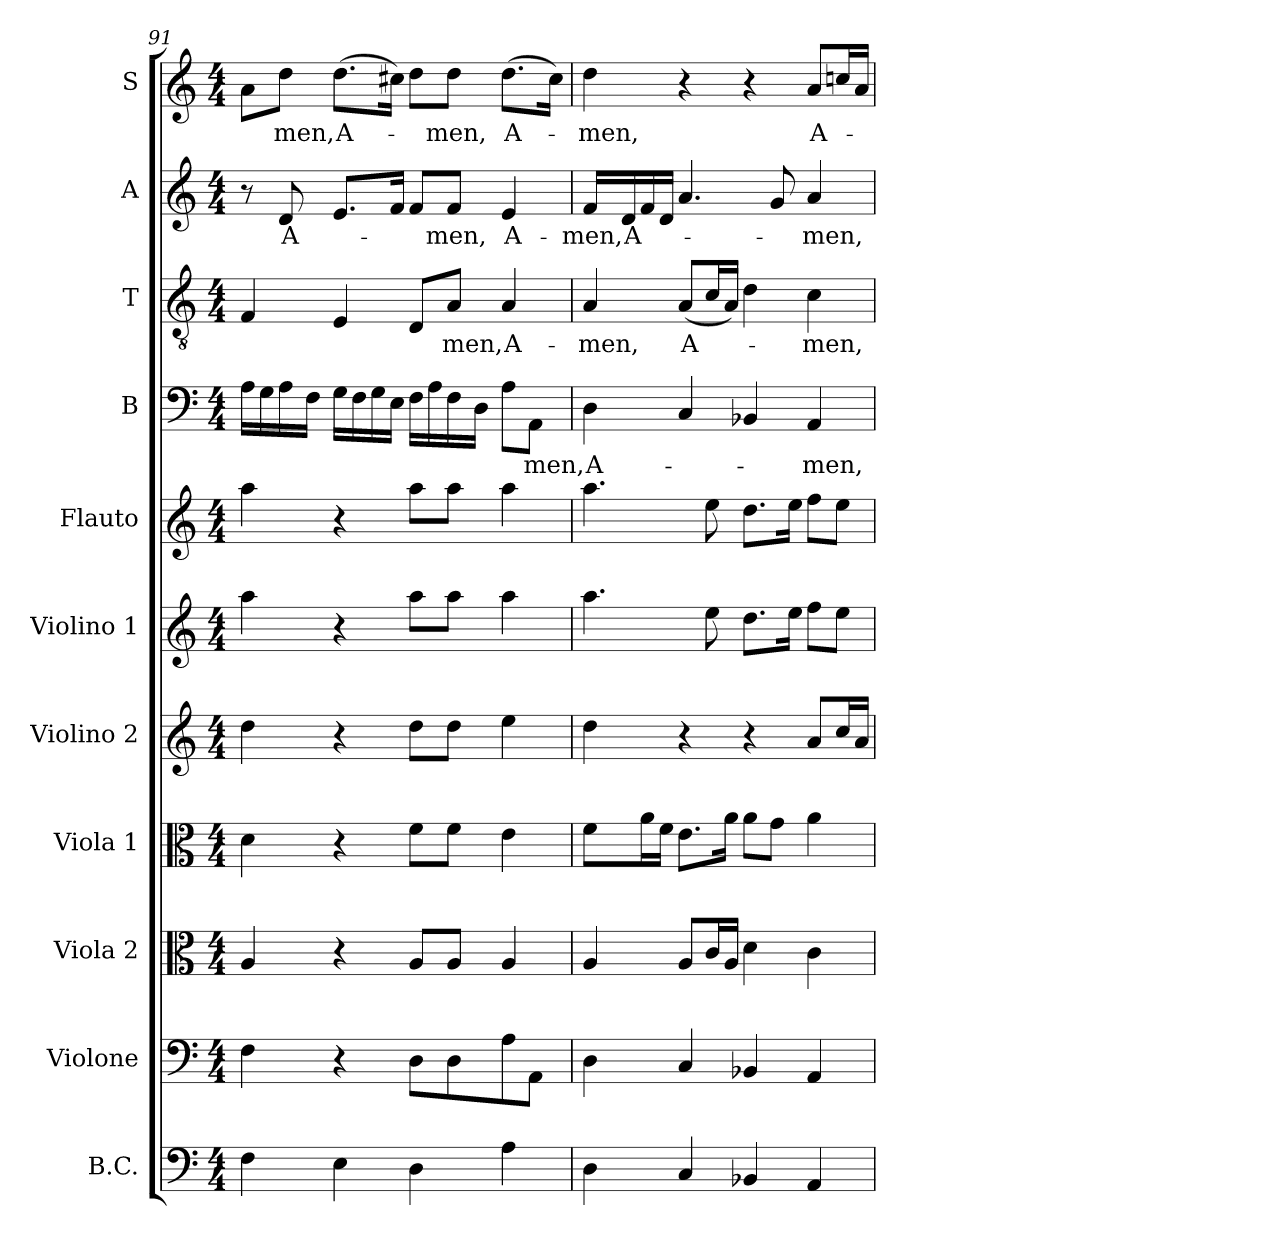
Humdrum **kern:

**kern	**kern	**kern	**kern	**kern	**kern	**kern	**kern	**text	**kern	**text	**kern	**text	**kern	**text
*part11	*part10	*part9	*part8	*part7	*part6	*part5	*part4	*part4	*part3	*part3	*part2	*part2	*part1	*part1
*staff11	*staff10	*staff9	*staff8	*staff7	*staff6	*staff5	*staff4	*staff4	*staff3	*staff3	*staff2	*staff2	*staff1	*staff1
*I"B.C.	*I"Violone	*I"Viola 2	*I"Viola 1	*I"Violino 2	*I"Violino 1	*I"Flauto	*I"B	*	*I"T	*	*I"A	*	*I"S	*
*I'B.C.	*I'Vne.	*I'Va2	*I'Va1	*I'Vn2	*I'Vn1	*I'Fl.	*I'B	*	*I'T	*	*I'A	*	*I'S	*
*clefF4	*clefF4	*clefC3	*clefC3	*clefG2	*clefG2	*clefG2	*clefF4	*	*clefGv2	*	*clefG2	*	*clefG2	*
*	*	*	*	*	*	*	*	*	*ITrd7c12	*	*	*	*	*
*k[]	*k[]	*k[]	*k[]	*k[]	*k[]	*k[]	*k[]	*	*k[]	*	*k[]	*	*k[]	*
*C:	*C:	*C:	*C:	*C:	*C:	*C:	*C:	*	*C:	*	*C:	*	*C:	*
*M4/4	*M4/4	*M4/4	*M4/4	*M4/4	*M4/4	*M4/4	*M4/4	*	*M4/4	*	*M4/4	*	*M4/4	*
=91	=91	=91	=91	=91	=91	=91	=91	=91	=91	=91	=91	=91	=91	=91
4Fi\	4Fi\	4Ai/	4di\	4ddi\	4aai\	4aai\	16Ai\LL	.	4FFi/	.	8r	.	8ai\L	.
.	.	.	.	.	.	.	16Gi\	.	.	.	.	.	.	.
!	!	!	!	!	!	!	!	!	!	!	!	!LO:LY:b:color=#000000	!	!
!	!	!	!	!	!	!	!	!	!	!	!	!	!	!LO:LY:b:color=#000000
.	.	.	.	.	.	.	16Ai\	.	.	.	8di/	A-	8ddi\J	-men,
.	.	.	.	.	.	.	16Fi\JJ	.	.	.	.	.	.	.
!	!	!	!	!	!	!	!	!	!	!	!	!	!	!LO:LY:b:color=#000000
4Ei\	4r	4r	4r	4r	4r	4r	16Gi\LL	.	4EEi/	.	8.ei/L	.	(8.ddi\L	A-
.	.	.	.	.	.	.	16Fi\	.	.	.	.	.	.	.
.	.	.	.	.	.	.	16Gi\	.	.	.	.	.	.	.
.	.	.	.	.	.	.	16Ei\JJ	.	.	.	16fi/Jk	.	16cc#Xi\Jk)	.
4Di\	8Di\L	8Ai/L	8fi\L	8ddi\L	8aai\L	8aai\L	16Fi\LL	.	8DDi/L	.	8fi/L	.	8ddi\L	.
.	.	.	.	.	.	.	16Ai\	.	.	.	.	.	.	.
!	!	!	!	!	!	!	!	!	!	!LO:LY:b:color=#000000	!	!	!	!
!	!	!	!	!	!	!	!	!	!	!	!	!LO:LY:b:color=#000000	!	!
!	!	!	!	!	!	!	!	!	!	!	!	!	!	!LO:LY:b:color=#000000
.	8Di\	8Ai/J	8fi\J	8ddi\J	8aai\J	8aai\J	16Fi\	.	8AAi/J	-men,	8fi/J	-men,	8ddi\J	-men,
.	.	.	.	.	.	.	16Di\JJ	.	.	.	.	.	.	.
!	!	!	!	!	!	!	!	!	!	!LO:LY:b:color=#000000	!	!	!	!
!	!	!	!	!	!	!	!	!	!	!	!	!LO:LY:b:color=#000000	!	!
!	!	!	!	!	!	!	!	!	!	!	!	!	!	!LO:LY:b:color=#000000
4Ai\	8Ai\	4Ai/	4ei\	4eei\	4aai\	4aai\	8Ai\L	.	4AAi/	A-	4ei/	A-	(8.ddi\L	A-
!	!	!	!	!	!	!	!	!LO:LY:b:color=#000000	!	!	!	!	!	!
.	8AAi\J	.	.	.	.	.	8AAi\J	-men,	.	.	.	.	.	.
.	.	.	.	.	.	.	.	.	.	.	.	.	16cc#i\Jk)	.
!!LO:PB:g=z
=92	=92	=92	=92	=92	=92	=92	=92	=92	=92	=92	=92	=92	=92	=92
!	!	!	!	!	!	!	!	!LO:LY:b:color=#000000	!	!	!	!	!	!
!	!	!	!	!	!	!	!	!	!	!LO:LY:b:color=#000000	!	!	!	!
!	!	!	!	!	!	!	!	!	!	!	!	!LO:LY:b:color=#000000	!	!
!	!	!	!	!	!	!	!	!	!	!	!	!	!	!LO:LY:b:color=#000000
4Di\	4Di\	4Ai/	8fi\L	4ddi\	4.aai\	4.aai\	4Di\	A-	4AAi/	-men,	16fi/LL	-men,	4ddi\	-men,
!	!	!	!	!	!	!	!	!	!	!	!	!LO:LY:b:color=#000000	!	!
.	.	.	.	.	.	.	.	.	.	.	16di/	A-	.	.
.	.	.	16ai\L	.	.	.	.	.	.	.	16fi/	.	.	.
.	.	.	16fi\JJ	.	.	.	.	.	.	.	16di/JJ	.	.	.
!	!	!	!	!	!	!	!	!	!	!LO:LY:b:color=#000000	!	!	!	!
4Ci/	4Ci/	8Ai/L	8.ei\L	4r	.	.	4Ci/	.	(8AAi/L	A-	4.ai/	.	4r	.
.	.	16ci/L	.	.	8eei\	8eei\	.	.	16Ci/L	.	.	.	.	.
.	.	16Ai/JJ	16ai\Jk	.	.	.	.	.	16AAi/JJ)	.	.	.	.	.
4BB-Xi/	4BB-Xi/	4di\	8ai\L	4r	8.ddi\L	8.ddi\L	4BB-Xi/	.	4Di\	.	.	.	4r	.
.	.	.	8gi\J	.	.	.	.	.	.	.	8gi/	.	.	.
.	.	.	.	.	16eei\Jk	16eei\Jk	.	.	.	.	.	.	.	.
!	!	!	!	!	!	!	!	!LO:LY:b:color=#000000	!	!	!	!	!	!
!	!	!	!	!	!	!	!	!	!	!LO:LY:b:color=#000000	!	!	!	!
!	!	!	!	!	!	!	!	!	!	!	!	!LO:LY:b:color=#000000	!	!
!	!	!	!	!	!	!	!	!	!	!	!	!	!	!LO:LY:b:color=#000000
4AAi/	4AAi/	4ci\	4ai\	8ai/L	8ffi\L	8ffi\L	4AAi/	-men,	4Ci\	-men,	4ai/	-men,	8ai/L	A-
.	.	.	.	16cci/L	8eei\J	8eei\J	.	.	.	.	.	.	16ccni/L	.
.	.	.	.	16ai/JJ	.	.	.	.	.	.	.	.	16ai/JJ	.
=	=	=	=	=	=	=	=	=	=	=	=	=	=	=
*-	*-	*-	*-	*-	*-	*-	*-	*-	*-	*-	*-	*-	*-	*-
